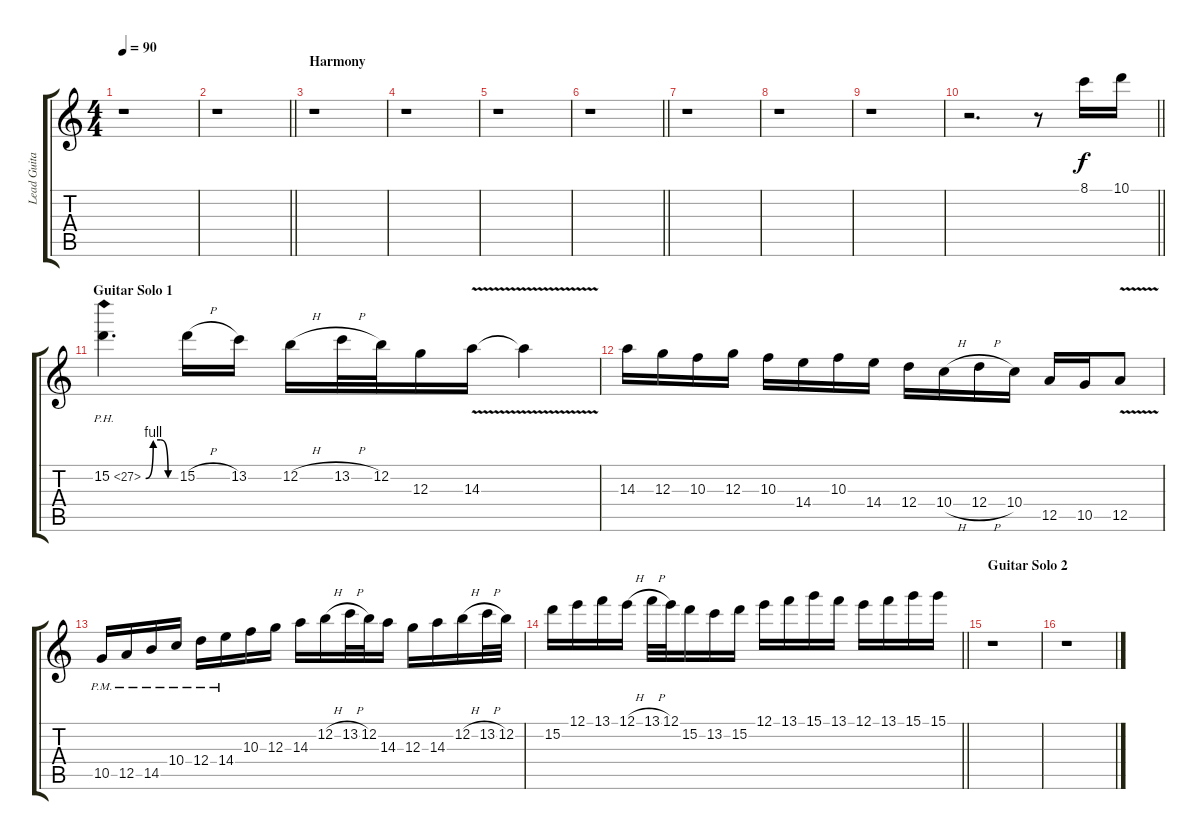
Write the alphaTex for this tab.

\track ("Lead Guitar 1: Jack-Roger Olsen" "Lead Guita") {instrument overdrivenguitar}
\staff {score tabs}
\tuning (E4 B3 G3 D3 A2 E2) {hide}
\ts (4 4)
\tempo 90
\clef g2
\ks aminor
r.1{dy f} |
\barLineRight lightlight
r.1 |
\section ("" "Harmony")
r.1 |
r.1 |
r.1 |
\barLineRight lightlight
r.1 |
r.1 |
r.1 |
r.1 |
\barLineRight lightlight
r.2{d} r.8 8.1.16 10.1.16 |
\section ("" "Guitar Solo 1")
15.2{be (custom 0 0 15 4 30 4 45 0 60 0) ph 12}.4{d} 15.2{h}.16 13.2.16 12.2{h}.16 13.2{h}.32 12.2.32 12.3.16 14.3{v}.16 14.3{t}.4 |
14.3.16 12.3.16 10.3.16 12.3.16 10.3.16 14.4.16 10.3.16 14.4.16 12.4.16 10.4{h}.16 12.4{h}.16 10.4.16 12.5.16 10.5.16 12.5{v}.8 |
10.5{pm}.16 12.5{pm}.16 14.5{pm}.16 10.4{pm}.16 12.4{pm}.16 14.4{pm}.16 10.3.16 12.3.16 14.3.16 12.2{h}.16 13.2{h}.32 12.2.32 14.3.16 12.3.16 14.3.16 12.2{h}.16 13.2{h}.32 12.2.32 |
\barLineRight lightlight
15.2.16 12.1.16 13.1.16 12.1{h}.16 13.1{h}.32 12.1.32 15.2.16 13.2.16 15.2.16 12.1.16 13.1.16 15.1.16 13.1.16 12.1.16 13.1.16 15.1.16 15.1.16 |
\section ("" "Guitar Solo 2")
r.1 |
r.1
